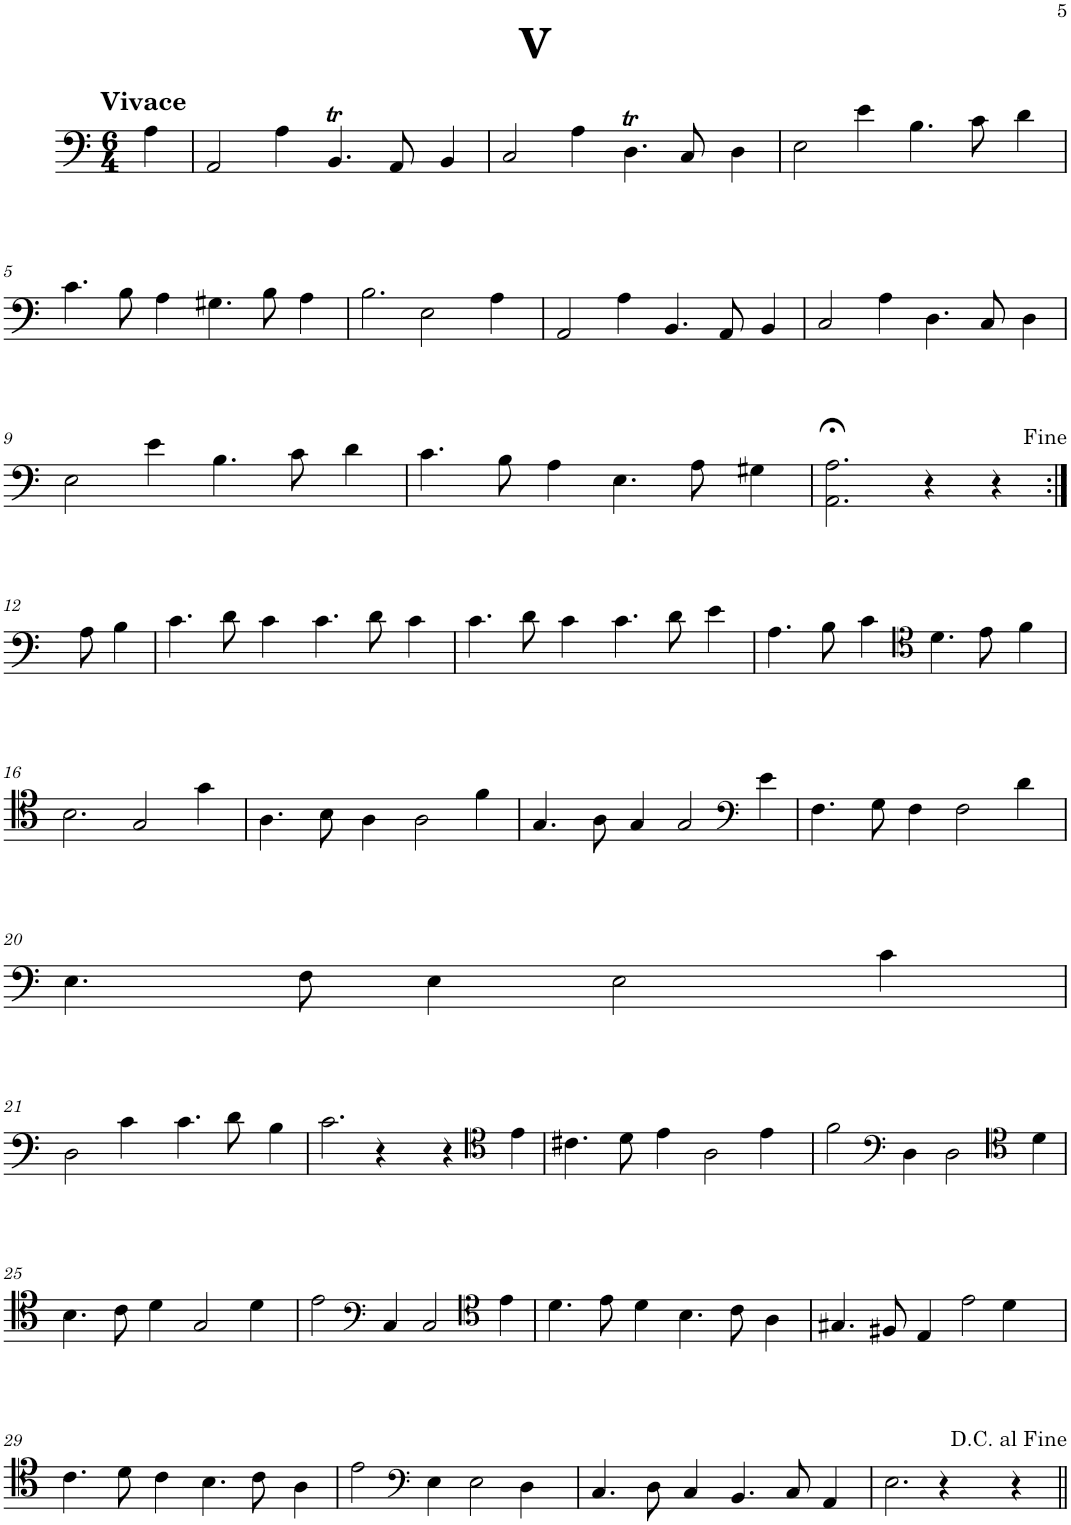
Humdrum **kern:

**kern
*part1
*staff1
*I"Trombone
*I'Tbn.
!!LO:PB:g=z
*clefF4
*k[]
*M6/4
=1
!LO:TX:a:B:t=V
!LO:TX:a:B:t=Vivace
4A\
=2
2AA/
4A\
4.BBt/
8AA/
4BB/
=3
2C/
4A\
4.DT\
8C/
4D\
=4
2E\
4e\
4.B\
8c\
4d\
!!LO:LB:g=z
=5
4.c\
8B\
4A\
4.G#X\
8B\
4A\
=6
2.B\
2E\
4A\
=7
2AA/
4A\
4.BB/
8AA/
4BB/
=8
2C/
4A\
4.D\
8C/
4D\
!!LO:LB:g=z
=9
2E\
4e\
4.B\
8c\
4d\
=10
4.c\
8B\
4A\
4.E\
8A\
4G#X\
=11
2.AA\;< 2.A\;<
4r
4r
!!LO:LB:g=z
=12:|!
8A\
4B\
=13
4.c\
8d\
4c\
4.c\
8d\
4c\
=14
4.c\
8d\
4c\
4.c\
8d\
4e\
=15
4.A\
8B\
4c\
*clefC4
4.d\
8e\
4f\
!!LO:LB:g=z
=16
2.B\
2G/
4g\
=17
4.A\
8B\
4A\
2A\
4f\
=18
4.G/
8A\
4G/
2G/
*clefF4
4e\
=19
4.F\
8G\
4F\
2F\
4d\
!!LO:LB:g=z
=20
4.E\
8F\
4E\
2E\
4c\
!!LO:LB:g=z
=21
2D\
4c\
4.c\
8d\
4B\
=22
2.c\
4r
4r
*clefC4
4e\
=23
4.c#X\
8d\
4e\
2A\
4e\
=24
2f\
*clefF4
4D\
2D\
*clefC4
4d\
!!LO:LB:g=z
=25
4.B\
8c\
4d\
2G/
4d\
=26
2e\
*clefF4
4C/
2C/
*clefC4
4e\
=27
4.d\
8e\
4d\
4.B\
8c\
4A\
=28
4.G#X/
8F#X/
4E/
2e\
4d\
!!LO:LB:g=z
=29
4.c\
8d\
4c\
4.B\
8c\
4A\
=30
2e\
*clefF4
4E\
2E\
4D\
=31
4.C/
8D\
4C/
4.BB/
8C/
4AA/
=32
2.E\
4r
4r
=||
*-
